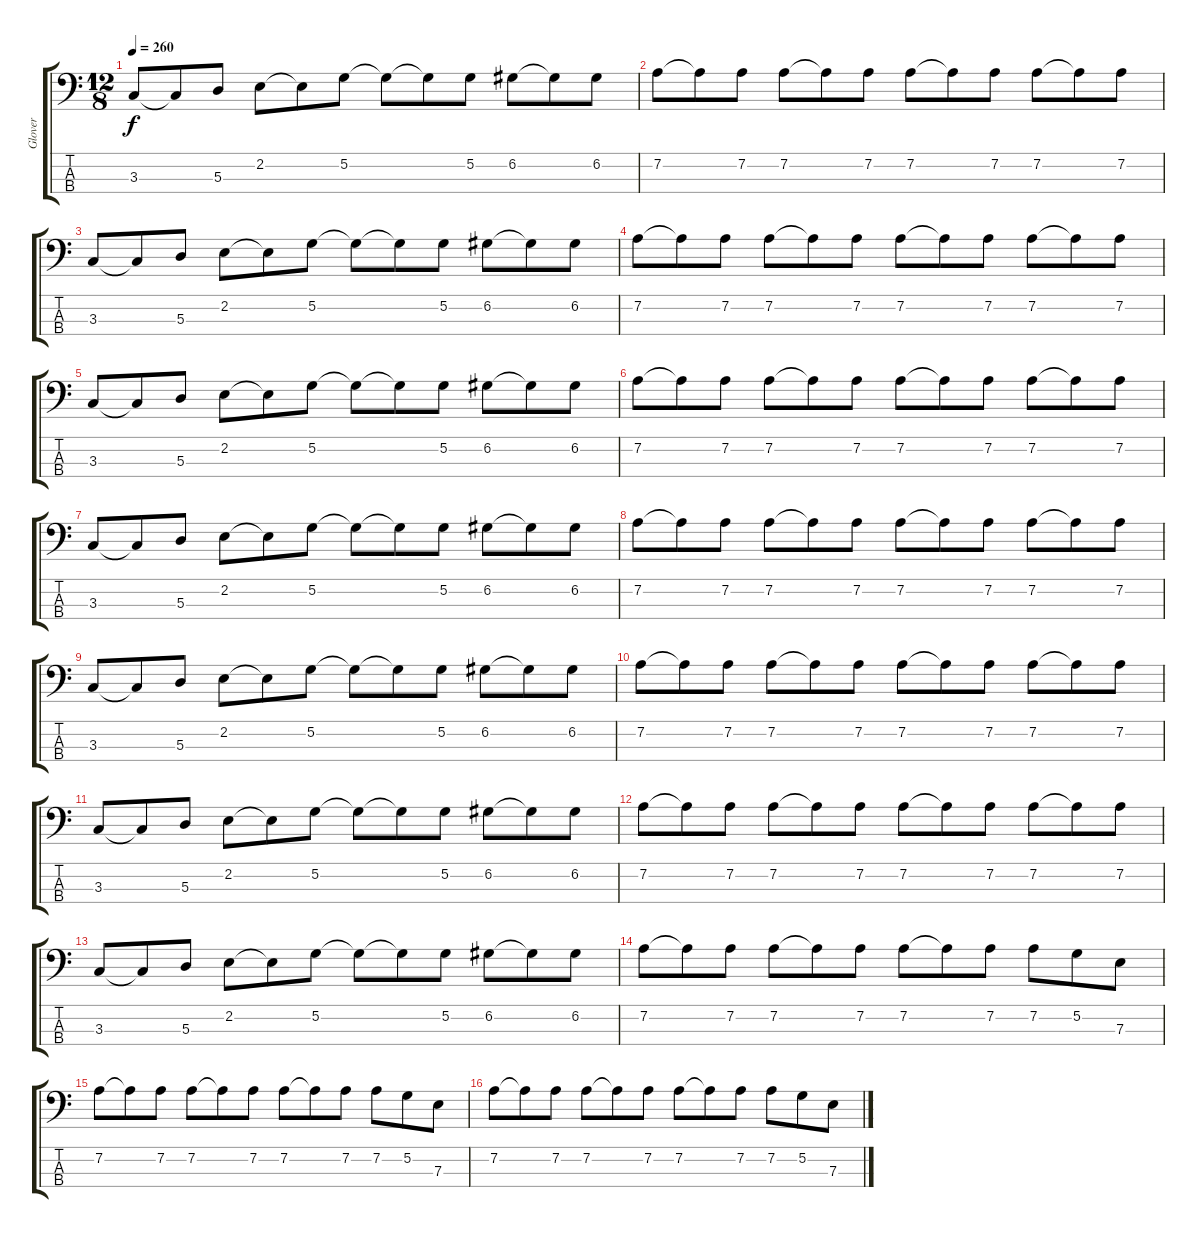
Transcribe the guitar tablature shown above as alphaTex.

\track ("Glover" "Glover") {instrument electricbassfinger}
\staff {score tabs}
\tuning (G2 D2 A1 E1) {hide}
\ts (12 8)
\tempo 260
\clef f4
\ks c
3.3.8{dy f} 3.3{t}.8 5.3.8 2.2.8 2.2{t}.8 5.2.8 5.2{t}.8 5.2{t}.8 5.2.8 6.2.8 6.2{t}.8 6.2.8 |
7.2.8 7.2{t}.8 7.2.8 7.2.8 7.2{t}.8 7.2.8 7.2.8 7.2{t}.8 7.2.8 7.2.8 7.2{t}.8 7.2.8 |
3.3.8 3.3{t}.8 5.3.8 2.2.8 2.2{t}.8 5.2.8 5.2{t}.8 5.2{t}.8 5.2.8 6.2.8 6.2{t}.8 6.2.8 |
7.2.8 7.2{t}.8 7.2.8 7.2.8 7.2{t}.8 7.2.8 7.2.8 7.2{t}.8 7.2.8 7.2.8 7.2{t}.8 7.2.8 |
3.3.8 3.3{t}.8 5.3.8 2.2.8 2.2{t}.8 5.2.8 5.2{t}.8 5.2{t}.8 5.2.8 6.2.8 6.2{t}.8 6.2.8 |
7.2.8 7.2{t}.8 7.2.8 7.2.8 7.2{t}.8 7.2.8 7.2.8 7.2{t}.8 7.2.8 7.2.8 7.2{t}.8 7.2.8 |
3.3.8 3.3{t}.8 5.3.8 2.2.8 2.2{t}.8 5.2.8 5.2{t}.8 5.2{t}.8 5.2.8 6.2.8 6.2{t}.8 6.2.8 |
7.2.8 7.2{t}.8 7.2.8 7.2.8 7.2{t}.8 7.2.8 7.2.8 7.2{t}.8 7.2.8 7.2.8 7.2{t}.8 7.2.8 |
3.3.8 3.3{t}.8 5.3.8 2.2.8 2.2{t}.8 5.2.8 5.2{t}.8 5.2{t}.8 5.2.8 6.2.8 6.2{t}.8 6.2.8 |
7.2.8 7.2{t}.8 7.2.8 7.2.8 7.2{t}.8 7.2.8 7.2.8 7.2{t}.8 7.2.8 7.2.8 7.2{t}.8 7.2.8 |
3.3.8 3.3{t}.8 5.3.8 2.2.8 2.2{t}.8 5.2.8 5.2{t}.8 5.2{t}.8 5.2.8 6.2.8 6.2{t}.8 6.2.8 |
7.2.8 7.2{t}.8 7.2.8 7.2.8 7.2{t}.8 7.2.8 7.2.8 7.2{t}.8 7.2.8 7.2.8 7.2{t}.8 7.2.8 |
3.3.8 3.3{t}.8 5.3.8 2.2.8 2.2{t}.8 5.2.8 5.2{t}.8 5.2{t}.8 5.2.8 6.2.8 6.2{t}.8 6.2.8 |
7.2.8 7.2{t}.8 7.2.8 7.2.8 7.2{t}.8 7.2.8 7.2.8 7.2{t}.8 7.2.8 7.2.8 5.2.8 7.3.8 |
7.2.8 7.2{t}.8 7.2.8 7.2.8 7.2{t}.8 7.2.8 7.2.8 7.2{t}.8 7.2.8 7.2.8 5.2.8 7.3.8 |
7.2.8 7.2{t}.8 7.2.8 7.2.8 7.2{t}.8 7.2.8 7.2.8 7.2{t}.8 7.2.8 7.2.8 5.2.8 7.3.8
